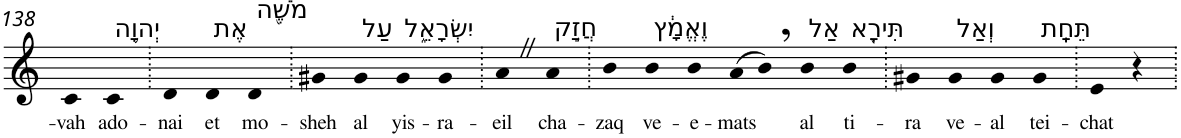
**kern	**text
*part1	*part1
*staff1	*staff1
*I"Piano	*
*I'Pno	*
!!LO:PB:g=z
*clefG2	*
*k[]	*
=138	=138
!	!LO:LY:b
4c	-vah
!LO:TX:a:t=יְהוָ֛ה	!
!	!LO:LY:b
4c	ado-
=139.	=139.
!	!LO:LY:b
4d	-nai
!LO:TX:a:t=אֶת	!
!	!LO:LY:b
4d	et
!LO:TX:a:t=מֹשֶׁ֖ה	!
!	!LO:LY:b
4d	mo-
=140.	=140.
!	!LO:LY:b
4g#X	-sheh
!LO:TX:a:t=עַל	!
!	!LO:LY:b
4g#	al
!LO:TX:a:t=יִשְׂרָאֵ֑ל	!
!	!LO:LY:b
4g#	yis-
!	!LO:LY:b
4g#	-ra-
=141.	=141.
!	!LO:LY:b
4aZ	-eil
!LO:TX:a:t=חֲזַ֣ק	!
!	!LO:LY:b
4a	cha-
=142.	=142.
!	!LO:LY:b
4b	-zaq
!LO:TX:a:t=וֶאֱמָ֔ץ	!
!	!LO:LY:b
4b	ve-
!	!LO:LY:b
4b	-e-
!	!LO:LY:b
(>8a	-mats
8b,)	.
!LO:TX:a:t=אַל	!
!	!LO:LY:b
4b	al
!LO:TX:a:t=תִּירָ֖א	!
!	!LO:LY:b
4b	ti-
=143.	=143.
!	!LO:LY:b
4g#X	-ra
!LO:TX:a:t=וְאַל	!
!	!LO:LY:b
4g#	ve-
!	!LO:LY:b
4g#	-al
!LO:TX:a:t=תֵּחָֽת	!
!	!LO:LY:b
4g#	tei-
=144.	=144.
!	!LO:LY:b
4e	-chat
4r	.
=.	=.
*-	*-
